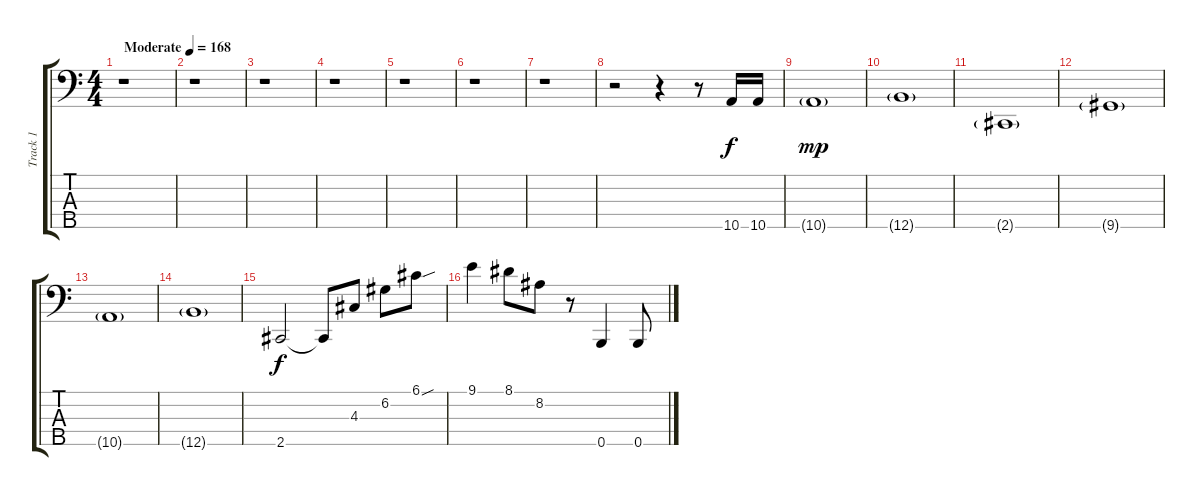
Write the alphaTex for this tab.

\track ("Track 1" "Track 1") {instrument electricbassfinger}
\staff {score tabs}
\tuning (G2 D2 A1 E1 B0) {hide}
\ts (4 4)
\tempo (168 "Moderate")
\clef f4
\ks c
r.1{dy f instrument electricbassfinger} |
r.1 |
r.1 |
r.1 |
r.1 |
r.1 |
r.1 |
r.2 r.4 r.8 10.5.16 10.5.16 |
10.5{g}.1{dy mp} |
12.5{g}.1 |
2.5{g}.1 |
9.5{g}.1 |
10.5{g}.1 |
12.5{g}.1 |
2.5.2{dy f} 2.5{t}.8 4.3.8 6.2.8 6.1{sou}.8 |
9.1.4 8.1.8 8.2.8 r.8 0.5.4 0.5.8
